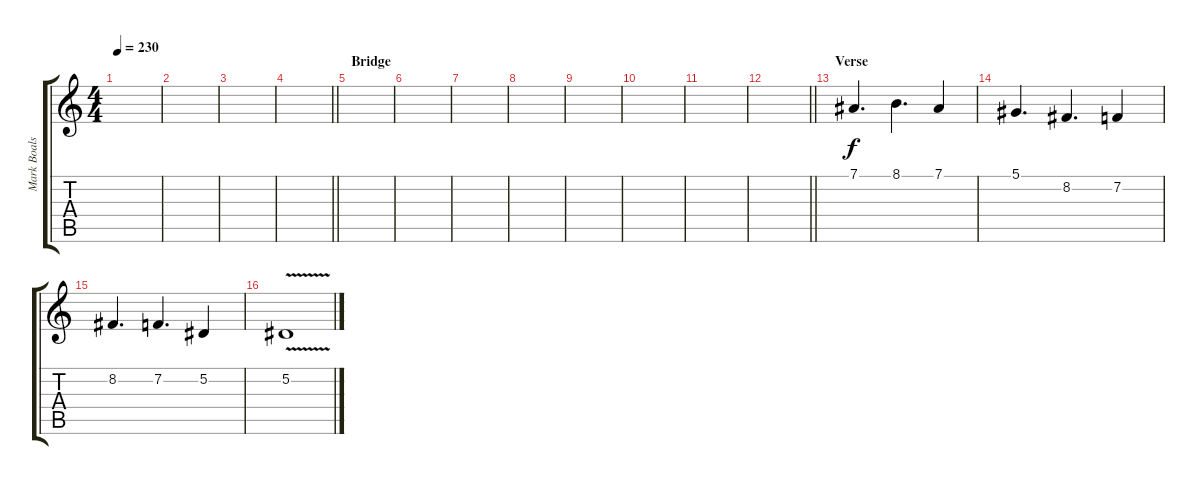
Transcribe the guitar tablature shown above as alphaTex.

\track ("Mark Boals" "Mark Boals") {instrument lead2sawtooth}
\staff {score tabs}
\tuning (Eb4 Bb3 Gb3 Db3 Ab2 Eb2) {hide}
\ts (4 4)
\tempo 230
\clef g2
\ks c
|
|
|
\barLineRight lightlight
|
\section ("" "Bridge")
|
|
|
|
|
|
|
\barLineRight lightlight
|
\section ("" "Verse")
7.1.4{d} 8.1.4{d} 7.1.4 |
5.1.4{d} 8.2.4{d} 7.2.4 |
8.2.4{d} 7.2.4{d} 5.2.4 |
5.2{v}.1
